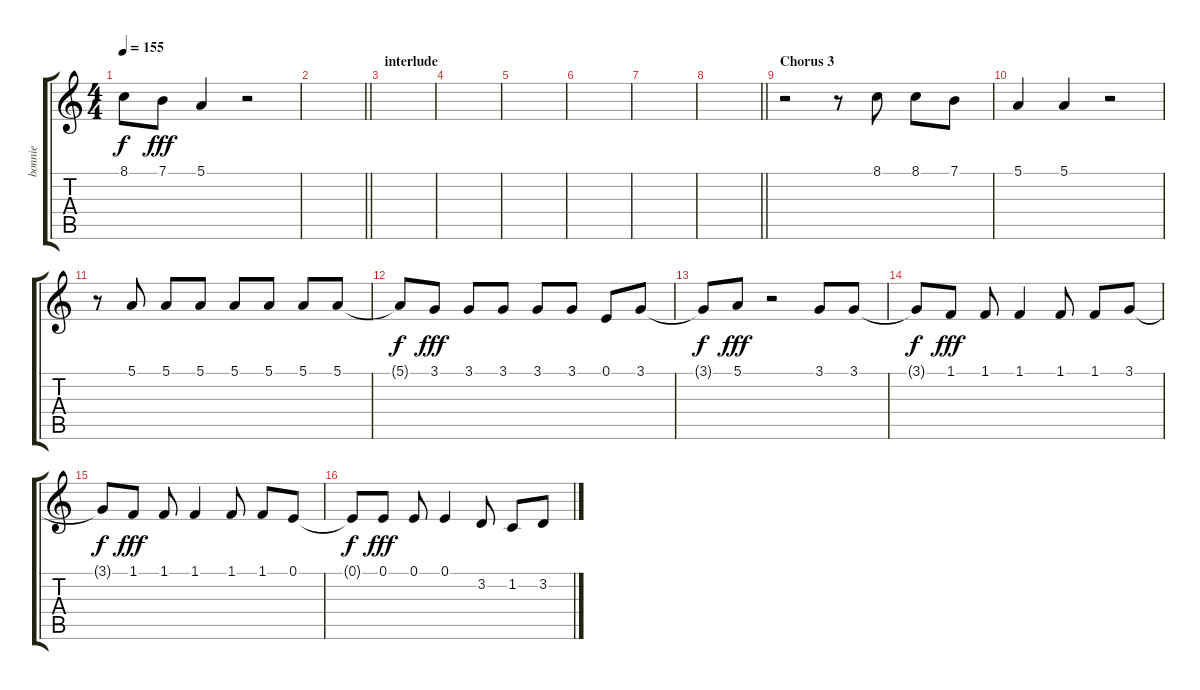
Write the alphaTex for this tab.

\track ("bonnie" "bonnie") {instrument voiceoohs}
\staff {score tabs}
\tuning (E4 B3 G3 D3 A2 E2) {hide}
\ts (4 4)
\tempo 155
\clef g2
\ks c
8.1{t}.8{dy f} 7.1.8{dy fff} 5.1.4 r.2 |
\barLineRight lightlight
|
\section ("" "interlude")
|
|
|
|
|
\barLineRight lightlight
|
\section ("" "Chorus 3")
r.2 r.8 8.1.8 8.1.8 7.1.8 |
5.1.4 5.1.4 r.2 |
r.8 5.1.8 5.1.8 5.1.8 5.1.8 5.1.8 5.1.8 5.1.8 |
5.1{t}.8{dy f} 3.1.8{dy fff} 3.1.8 3.1.8 3.1.8 3.1.8 0.1.8 3.1.8 |
3.1{t}.8{dy f} 5.1.8{dy fff} r.2 3.1.8 3.1.8 |
3.1{t}.8{dy f} 1.1.8{dy fff} 1.1.8 1.1.4 1.1.8 1.1.8 3.1.8 |
3.1{t}.8{dy f} 1.1.8{dy fff} 1.1.8 1.1.4 1.1.8 1.1.8 0.1.8 |
0.1{t}.8{dy f} 0.1.8{dy fff} 0.1.8 0.1.4 3.2.8 1.2.8 3.2.8
